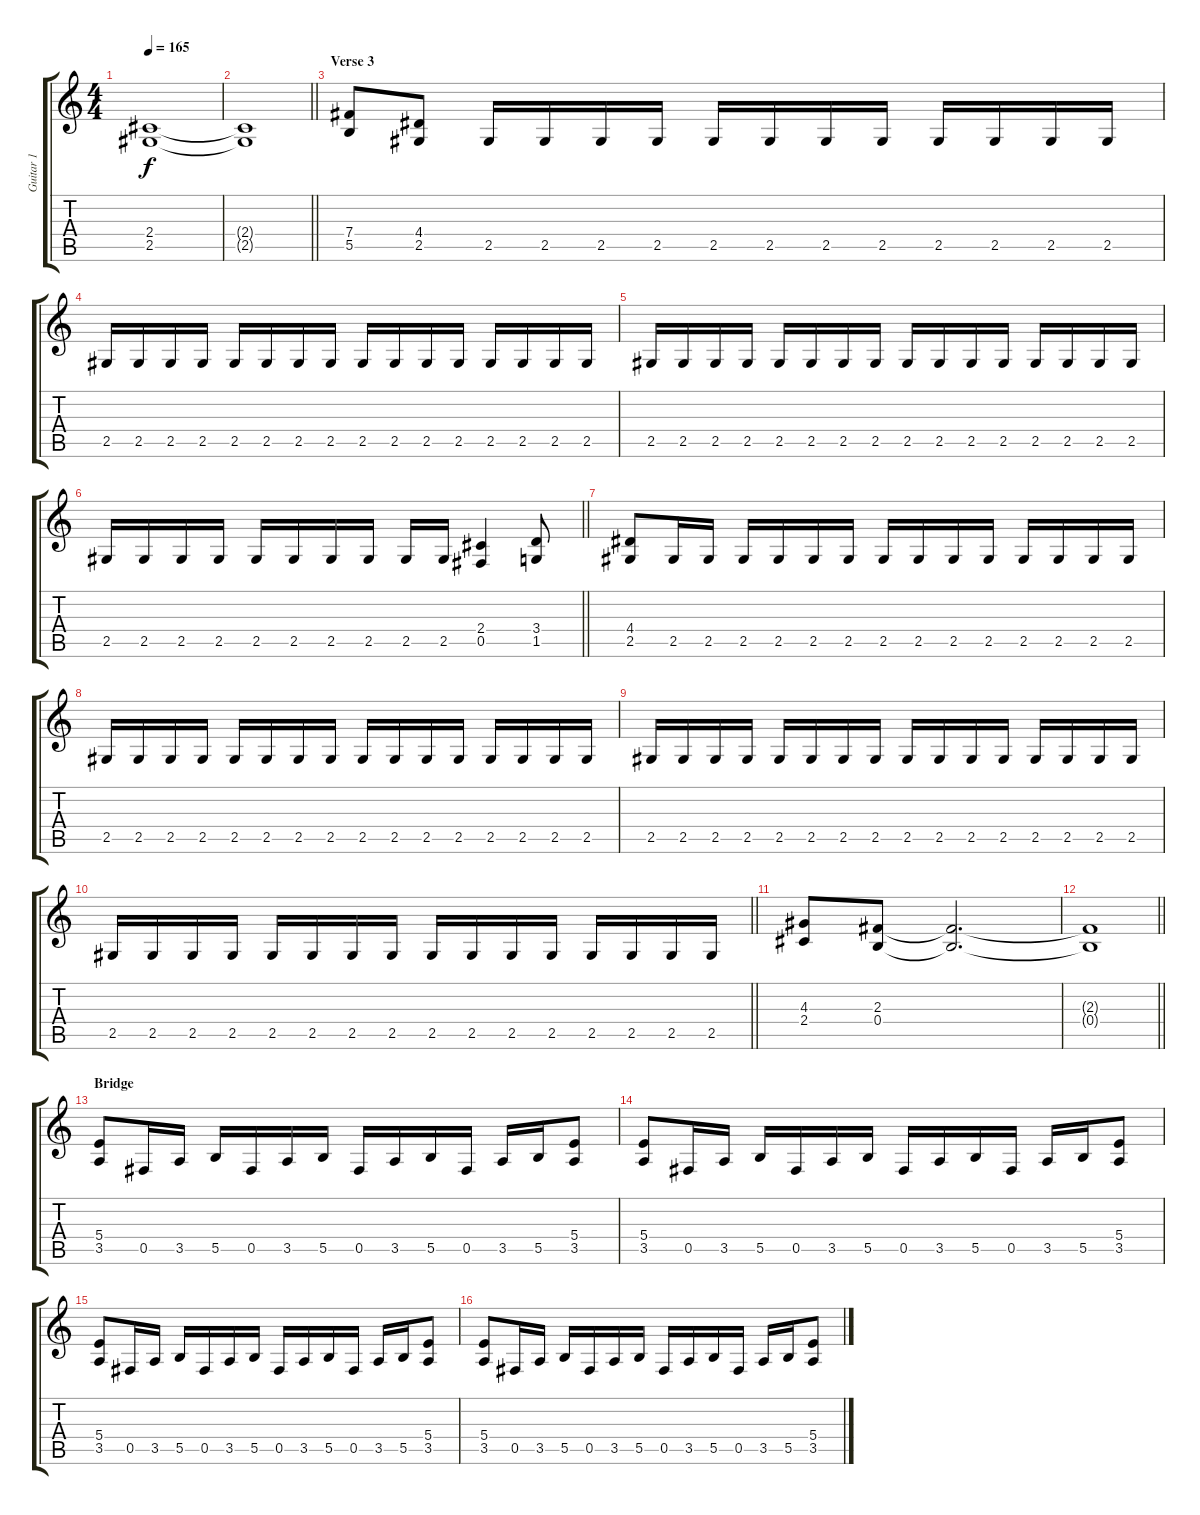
\track ("Guitar 1" "Guitar 1") {instrument overdrivenguitar}
\staff {score tabs}
\tuning (Db4 Ab3 E3 B2 Gb2 Db2) {hide}
\ts (4 4)
\tempo 165
\clef g2
\ks c
(2.4 2.5).1{dy f} |
\barLineRight lightlight
(2.4{t} 2.5{t}).1 |
\section ("" "Verse 3")
(7.4 5.5).8 (4.4 2.5).8 2.5.16 2.5.16 2.5.16 2.5.16 2.5.16 2.5.16 2.5.16 2.5.16 2.5.16 2.5.16 2.5.16 2.5.16 |
2.5.16 2.5.16 2.5.16 2.5.16 2.5.16 2.5.16 2.5.16 2.5.16 2.5.16 2.5.16 2.5.16 2.5.16 2.5.16 2.5.16 2.5.16 2.5.16 |
2.5.16 2.5.16 2.5.16 2.5.16 2.5.16 2.5.16 2.5.16 2.5.16 2.5.16 2.5.16 2.5.16 2.5.16 2.5.16 2.5.16 2.5.16 2.5.16 |
\barLineRight lightlight
2.5.16 2.5.16 2.5.16 2.5.16 2.5.16 2.5.16 2.5.16 2.5.16 2.5.16 2.5.16 (2.4 0.5).4 (3.4 1.5).8 |
(4.4 2.5).8 2.5.16 2.5.16 2.5.16 2.5.16 2.5.16 2.5.16 2.5.16 2.5.16 2.5.16 2.5.16 2.5.16 2.5.16 2.5.16 2.5.16 |
2.5.16 2.5.16 2.5.16 2.5.16 2.5.16 2.5.16 2.5.16 2.5.16 2.5.16 2.5.16 2.5.16 2.5.16 2.5.16 2.5.16 2.5.16 2.5.16 |
2.5.16 2.5.16 2.5.16 2.5.16 2.5.16 2.5.16 2.5.16 2.5.16 2.5.16 2.5.16 2.5.16 2.5.16 2.5.16 2.5.16 2.5.16 2.5.16 |
\barLineRight lightlight
2.5.16 2.5.16 2.5.16 2.5.16 2.5.16 2.5.16 2.5.16 2.5.16 2.5.16 2.5.16 2.5.16 2.5.16 2.5.16 2.5.16 2.5.16 2.5.16 |
(4.3 2.4).8 (2.3 0.4).8 (2.3{t} 0.4{t}).2{d} |
\barLineRight lightlight
(2.3{t} 0.4{t}).1 |
\section ("" "Bridge")
(5.4 3.5).8 0.5.16 3.5.16 5.5.16 0.5.16 3.5.16 5.5.16 0.5.16 3.5.16 5.5.16 0.5.16 3.5.16 5.5.16 (5.4 3.5).8 |
(5.4 3.5).8 0.5.16 3.5.16 5.5.16 0.5.16 3.5.16 5.5.16 0.5.16 3.5.16 5.5.16 0.5.16 3.5.16 5.5.16 (5.4 3.5).8 |
(5.4 3.5).8 0.5.16 3.5.16 5.5.16 0.5.16 3.5.16 5.5.16 0.5.16 3.5.16 5.5.16 0.5.16 3.5.16 5.5.16 (5.4 3.5).8 |
(5.4 3.5).8 0.5.16 3.5.16 5.5.16 0.5.16 3.5.16 5.5.16 0.5.16 3.5.16 5.5.16 0.5.16 3.5.16 5.5.16 (5.4 3.5).8
